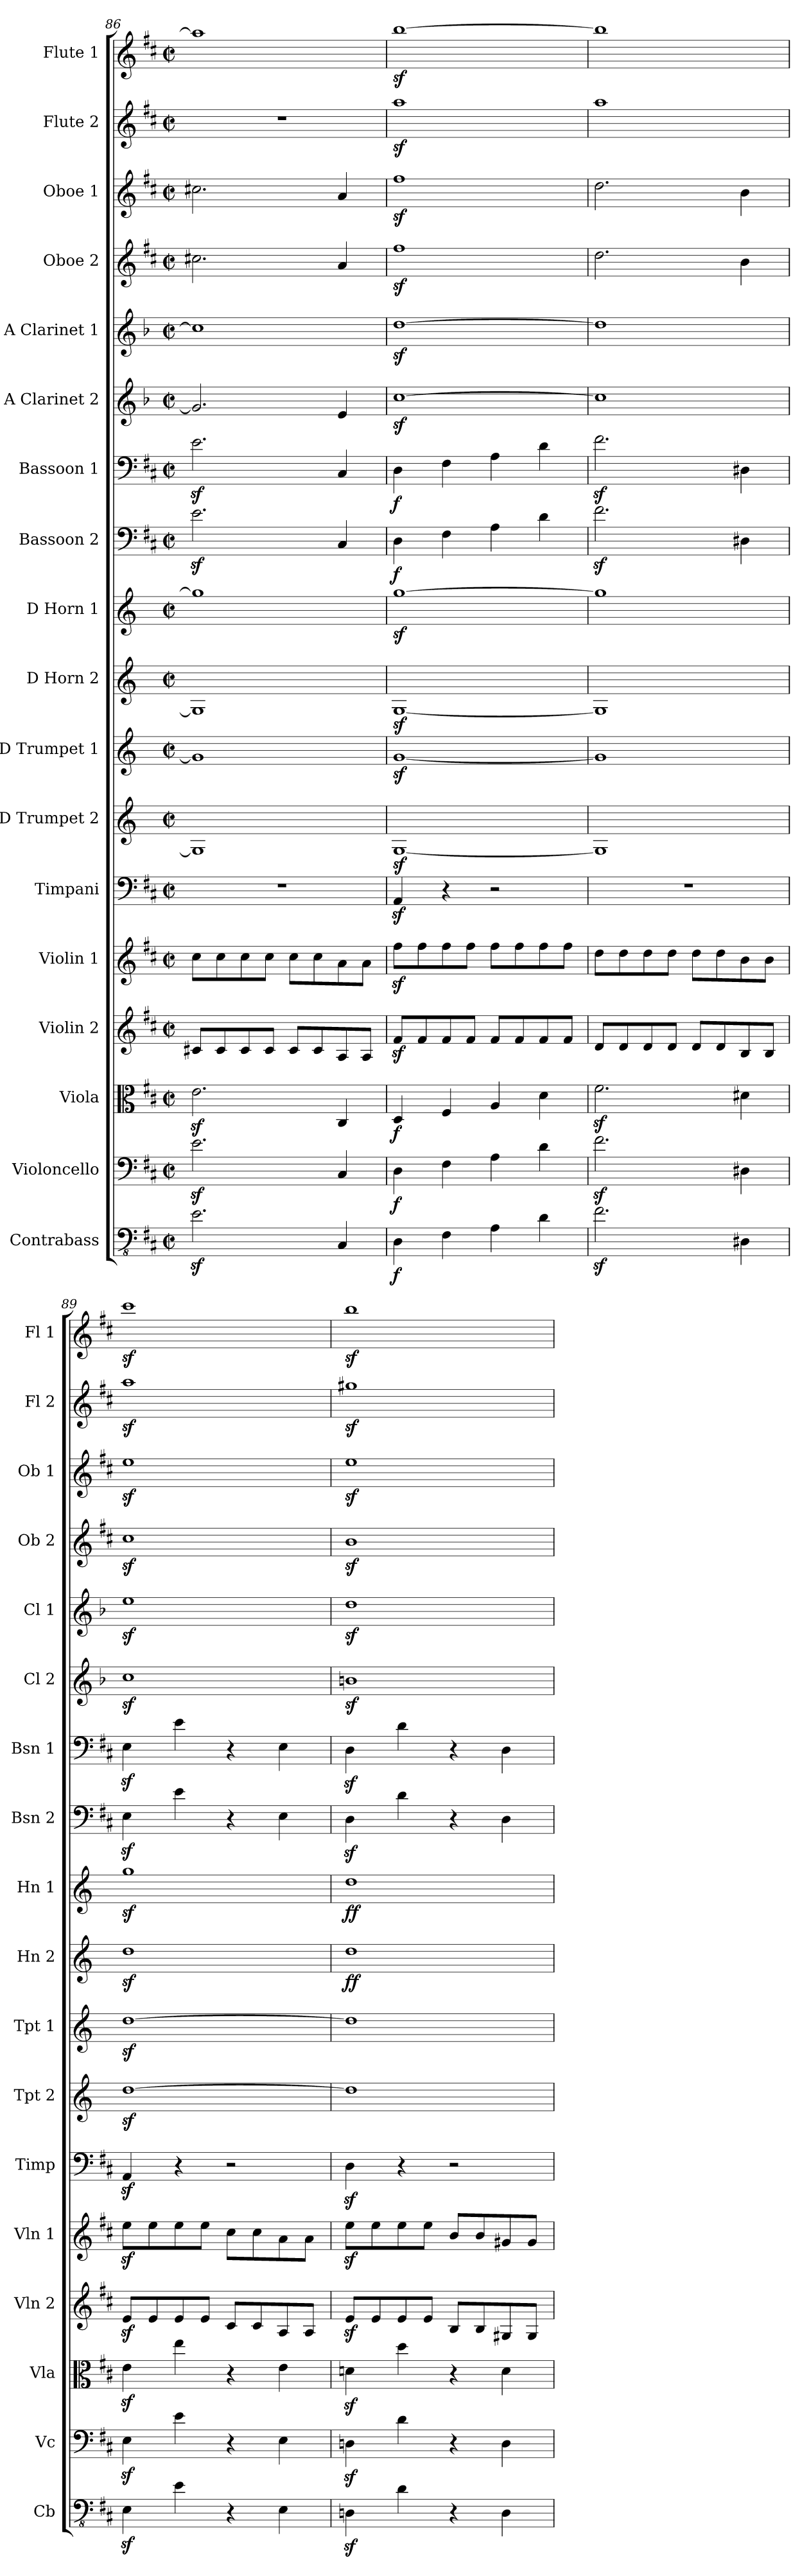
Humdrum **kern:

**kern	**dynam	**kern	**dynam	**kern	**dynam	**kern	**kern	**kern	**kern	**kern	**kern	**dynam	**kern	**dynam	**kern	**dynam	**kern	**dynam	**kern	**kern	**kern	**kern	**kern	**kern
*part18	*part18	*part17	*part17	*part16	*part16	*part15	*part14	*part13	*part12	*part11	*part10	*part10	*part9	*part9	*part8	*part8	*part7	*part7	*part6	*part5	*part4	*part3	*part2	*part1
*staff18	*staff18	*staff17	*staff17	*staff16	*staff16	*staff15	*staff14	*staff13	*staff12	*staff11	*staff10	*staff10	*staff9	*staff9	*staff8	*staff8	*staff7	*staff7	*staff6	*staff5	*staff4	*staff3	*staff2	*staff1
*I"Contrabass	*	*I"Violoncello	*	*I"Viola	*	*I"Violin 2	*I"Violin 1	*I"Timpani	*I"D Trumpet 2	*I"D Trumpet 1	*I"D Horn 2	*	*I"D Horn 1	*	*I"Bassoon 2	*	*I"Bassoon 1	*	*I"A Clarinet 2	*I"A Clarinet 1	*I"Oboe 2	*I"Oboe 1	*I"Flute 2	*I"Flute 1
*I'Cb	*	*I'Vc	*	*I'Vla	*	*I'Vln 2	*I'Vln 1	*I'Timp	*I'Tpt 2	*I'Tpt 1	*I'Hn 2	*	*I'Hn 1	*	*I'Bsn 2	*	*I'Bsn 1	*	*I'Cl 2	*I'Cl 1	*I'Ob 2	*I'Ob 1	*I'Fl 2	*I'Fl 1
*clefFv4	*	*clefF4	*	*clefC3	*	*clefG2	*clefG2	*clefF4	*clefG2	*clefG2	*clefG2	*	*clefG2	*	*clefF4	*	*clefF4	*	*clefG2	*clefG2	*clefG2	*clefG2	*clefG2	*clefG2
*	*	*	*	*	*	*	*	*	*ITrd-1c-2	*ITrd-1c-2	*ITrd6c10	*	*ITrd6c10	*	*	*	*	*	*ITrd2c3	*ITrd2c3	*	*	*	*
*k[f#c#]	*	*k[f#c#]	*	*k[f#c#]	*	*k[f#c#]	*k[f#c#]	*k[f#c#]	*k[f#c#]	*k[f#c#]	*k[f#c#]	*	*k[f#c#]	*	*k[f#c#]	*	*k[f#c#]	*	*k[f#c#]	*k[f#c#]	*k[f#c#]	*k[f#c#]	*k[f#c#]	*k[f#c#]
*M2/2	*	*M2/2	*	*M2/2	*	*M2/2	*M2/2	*M2/2	*M2/2	*M2/2	*M2/2	*	*M2/2	*	*M2/2	*	*M2/2	*	*M2/2	*M2/2	*M2/2	*M2/2	*M2/2	*M2/2
*met(c|)	*	*met(c|)	*	*met(c|)	*	*met(c|)	*met(c|)	*met(c|)	*met(c|)	*met(c|)	*met(c|)	*	*met(c|)	*	*met(c|)	*	*met(c|)	*	*met(c|)	*met(c|)	*met(c|)	*met(c|)	*met(c|)	*met(c|)
=86	=86	=86	=86	=86	=86	=86	=86	=86	=86	=86	=86	=86	=86	=86	=86	=86	=86	=86	=86	=86	=86	=86	=86	=86
2.Ez<\	.	2.ez<\	.	2.ez<\	.	8c#X/L	8cc#\L	1r	1A]	1a]	1AA]	.	1a]	.	2.ez<\	.	2.ez<\	.	2.e/]	1a]	2.cc#X\	2.cc#X\	1r	1aa]
.	.	.	.	.	.	8c#/	8cc#\	.	.	.	.	.	.	.	.	.	.	.	.	.	.	.	.	.
.	.	.	.	.	.	8c#/	8cc#\	.	.	.	.	.	.	.	.	.	.	.	.	.	.	.	.	.
.	.	.	.	.	.	8c#/J	8cc#\J	.	.	.	.	.	.	.	.	.	.	.	.	.	.	.	.	.
.	.	.	.	.	.	8c#/L	8cc#\L	.	.	.	.	.	.	.	.	.	.	.	.	.	.	.	.	.
.	.	.	.	.	.	8c#/	8cc#\	.	.	.	.	.	.	.	.	.	.	.	.	.	.	.	.	.
4CC#/	.	4C#/	.	4C#/	.	8A/	8a\	.	.	.	.	.	.	.	4C#/	.	4C#/	.	4c#/	.	4a/	4a/	.	.
.	.	.	.	.	.	8A/J	8a\J	.	.	.	.	.	.	.	.	.	.	.	.	.	.	.	.	.
=87	=87	=87	=87	=87	=87	=87	=87	=87	=87	=87	=87	=87	=87	=87	=87	=87	=87	=87	=87	=87	=87	=87	=87	=87
!	!LO:DY:b	!	!LO:DY:b	!	!LO:DY:b	!	!	!	!	!	!	!	!	!	!	!LO:DY:b	!	!LO:DY:b	!	!	!	!	!	!
4DD\	f	4D\	f	4D/	f	8f#z</L	8ff#z<\L	4AAz</	[1Az<	[1az<	[1AAz<	.	[1az<	.	4D\	f	4D\	f	[1az<	[1bz<	1ff#z<	1ff#z<	1aaz<	[1bbz<
.	.	.	.	.	.	8f#/	8ff#\	.	.	.	.	.	.	.	.	.	.	.	.	.	.	.	.	.
4FF#\	.	4F#\	.	4F#/	.	8f#/	8ff#\	4r	.	.	.	.	.	.	4F#\	.	4F#\	.	.	.	.	.	.	.
.	.	.	.	.	.	8f#/J	8ff#\J	.	.	.	.	.	.	.	.	.	.	.	.	.	.	.	.	.
4AA\	.	4A\	.	4A/	.	8f#/L	8ff#\L	2r	.	.	.	.	.	.	4A\	.	4A\	.	.	.	.	.	.	.
.	.	.	.	.	.	8f#/	8ff#\	.	.	.	.	.	.	.	.	.	.	.	.	.	.	.	.	.
4D\	.	4d\	.	4d\	.	8f#/	8ff#\	.	.	.	.	.	.	.	4d\	.	4d\	.	.	.	.	.	.	.
.	.	.	.	.	.	8f#/J	8ff#\J	.	.	.	.	.	.	.	.	.	.	.	.	.	.	.	.	.
!!LO:PB:g=z
=88	=88	=88	=88	=88	=88	=88	=88	=88	=88	=88	=88	=88	=88	=88	=88	=88	=88	=88	=88	=88	=88	=88	=88	=88
2.F#z<\	.	2.f#z<\	.	2.f#z<\	.	8d/L	8dd\L	1r	1A]	1a]	1AA]	.	1a]	.	2.f#z<\	.	2.f#z<\	.	1a]	1b]	2.dd\	2.dd\	1aa	1bb]
.	.	.	.	.	.	8d/	8dd\	.	.	.	.	.	.	.	.	.	.	.	.	.	.	.	.	.
.	.	.	.	.	.	8d/	8dd\	.	.	.	.	.	.	.	.	.	.	.	.	.	.	.	.	.
.	.	.	.	.	.	8d/J	8dd\J	.	.	.	.	.	.	.	.	.	.	.	.	.	.	.	.	.
.	.	.	.	.	.	8d/L	8dd\L	.	.	.	.	.	.	.	.	.	.	.	.	.	.	.	.	.
.	.	.	.	.	.	8d/	8dd\	.	.	.	.	.	.	.	.	.	.	.	.	.	.	.	.	.
4DD#X\	.	4D#X\	.	4d#X\	.	8B/	8b\	.	.	.	.	.	.	.	4D#X\	.	4D#X\	.	.	.	4b\	4b\	.	.
.	.	.	.	.	.	8B/J	8b\J	.	.	.	.	.	.	.	.	.	.	.	.	.	.	.	.	.
=89	=89	=89	=89	=89	=89	=89	=89	=89	=89	=89	=89	=89	=89	=89	=89	=89	=89	=89	=89	=89	=89	=89	=89	=89
4EEz<\	.	4Ez<\	.	4ez<\	.	8ez</L	8eez<\L	4AAz</	[1eez<	[1eez<	1ez<	.	1az<	.	4Ez<\	.	4Ez<\	.	1az<	1cc#z<	1cc#z<	1eez<	1aaz<	1ccc#z<
.	.	.	.	.	.	8e/	8ee\	.	.	.	.	.	.	.	.	.	.	.	.	.	.	.	.	.
4E\	.	4e\	.	4ee\	.	8e/	8ee\	4r	.	.	.	.	.	.	4e\	.	4e\	.	.	.	.	.	.	.
.	.	.	.	.	.	8e/J	8ee\J	.	.	.	.	.	.	.	.	.	.	.	.	.	.	.	.	.
4r	.	4r	.	4r	.	8c#/L	8cc#\L	2r	.	.	.	.	.	.	4r	.	4r	.	.	.	.	.	.	.
.	.	.	.	.	.	8c#/	8cc#\	.	.	.	.	.	.	.	.	.	.	.	.	.	.	.	.	.
4EE\	.	4E\	.	4e\	.	8A/	8a\	.	.	.	.	.	.	.	4E\	.	4E\	.	.	.	.	.	.	.
.	.	.	.	.	.	8A/J	8a\J	.	.	.	.	.	.	.	.	.	.	.	.	.	.	.	.	.
=90	=90	=90	=90	=90	=90	=90	=90	=90	=90	=90	=90	=90	=90	=90	=90	=90	=90	=90	=90	=90	=90	=90	=90	=90
!	!	!	!	!	!	!	!	!	!	!	!	!LO:DY:b	!	!LO:DY:b	!	!	!	!	!	!	!	!	!	!
4DDnz<\	.	4Dnz<\	.	4dnz<\	.	8ez</L	8eez<\L	4Dz<\	1ee]	1ee]	1e	ff	1e	ff	4Dz<\	.	4Dz<\	.	1g#Xz<	1bz<	1bz<	1eez<	1gg#Xz<	1bbz<
.	.	.	.	.	.	8e/	8ee\	.	.	.	.	.	.	.	.	.	.	.	.	.	.	.	.	.
4D\	.	4d\	.	4dd\	.	8e/	8ee\	4r	.	.	.	.	.	.	4d\	.	4d\	.	.	.	.	.	.	.
.	.	.	.	.	.	8e/J	8ee\J	.	.	.	.	.	.	.	.	.	.	.	.	.	.	.	.	.
4r	.	4r	.	4r	.	8B/L	8b/L	2r	.	.	.	.	.	.	4r	.	4r	.	.	.	.	.	.	.
.	.	.	.	.	.	8B/	8b/	.	.	.	.	.	.	.	.	.	.	.	.	.	.	.	.	.
4DD\	.	4D\	.	4d\	.	8G#X/	8g#X/	.	.	.	.	.	.	.	4D\	.	4D\	.	.	.	.	.	.	.
.	.	.	.	.	.	8G#/J	8g#/J	.	.	.	.	.	.	.	.	.	.	.	.	.	.	.	.	.
=	=	=	=	=	=	=	=	=	=	=	=	=	=	=	=	=	=	=	=	=	=	=	=	=
*-	*-	*-	*-	*-	*-	*-	*-	*-	*-	*-	*-	*-	*-	*-	*-	*-	*-	*-	*-	*-	*-	*-	*-	*-
